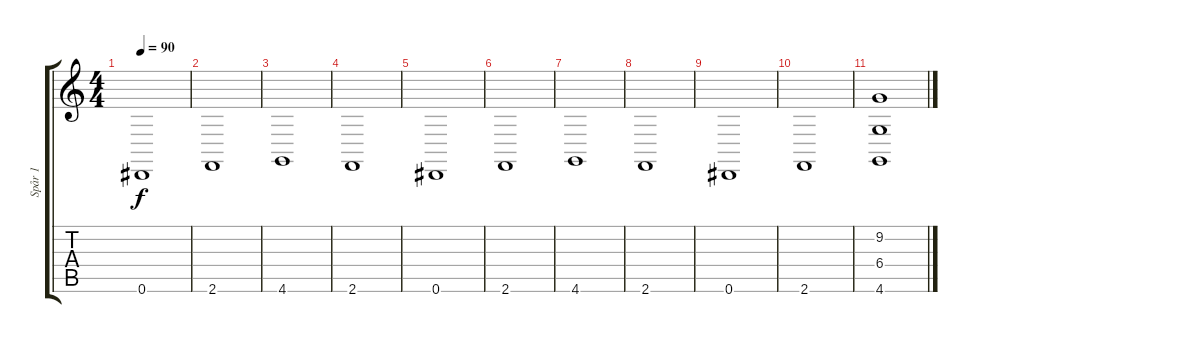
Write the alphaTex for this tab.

\track ("Spår 1" "Spår 1") {instrument stringensemble1}
\staff {score tabs}
\tuning (Eb4 Bb3 Gb3 Db3 Ab2 Eb2) {hide}
\ts (4 4)
\tempo 90
\clef g2
\ks c
0.6.1{dy f} |
2.6.1 |
4.6.1 |
2.6.1 |
0.6.1 |
2.6.1 |
4.6.1 |
2.6.1 |
0.6.1 |
2.6.1 |
(9.2 6.4 4.6).1
